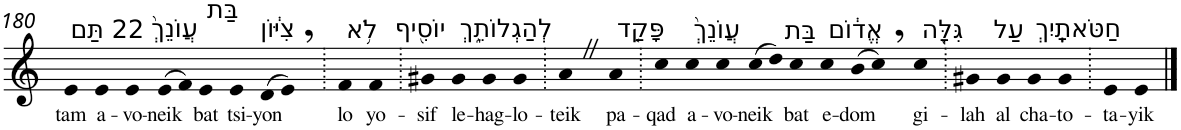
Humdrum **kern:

**kern	**text
*part1	*part1
*staff1	*staff1
*I"Piano	*
*I'Pno	*
!!LO:PB:g=z
*clefG2	*
*k[]	*
=180	=180
!LO:TX:a:t=22 תַּם	!
!	!LO:LY:b
4e	tam
!LO:TX:a:t=עֲוֺנֵךְ֙	!
!	!LO:LY:b
4e	a-
!	!LO:LY:b
4e	-vo-
!	!LO:LY:b
(>8e	-neik
8f)	.
!LO:TX:a:t=בַּת	!
!	!LO:LY:b
4e	bat
!LO:TX:a:t=צִיּ֔וֹן	!
!	!LO:LY:b
4e	tsi-
!	!LO:LY:b
(>8d	-yon
8e,)	.
=181.	=181.
!LO:TX:a:t=לֹ֥א	!
!	!LO:LY:b
4f	lo
!LO:TX:a:t=יוֹסִ֖יף	!
!	!LO:LY:b
4f	yo-
=182.	=182.
!	!LO:LY:b
4g#X	-sif
!LO:TX:a:t=לְהַגְלוֹתֵ֑ךְ	!
!	!LO:LY:b
4g#	le-
!	!LO:LY:b
4g#	-hag-
!	!LO:LY:b
4g#	-lo-
=183.	=183.
!	!LO:LY:b
4aZ	-teik
!LO:TX:a:t=פָּקַ֤ד	!
!	!LO:LY:b
4a	pa-
=184.	=184.
!	!LO:LY:b
4cc	-qad
!LO:TX:a:t=עֲוֺנֵךְ֙	!
!	!LO:LY:b
4cc	a-
!	!LO:LY:b
4cc	-vo-
!	!LO:LY:b
(>8cc	-neik
8dd)	.
!LO:TX:a:t=בַּת	!
!	!LO:LY:b
4cc	bat
!LO:TX:a:t=אֱד֔וֹם	!
!	!LO:LY:b
4cc	e-
!	!LO:LY:b
(>8b	-dom
8cc,)	.
!LO:TX:a:t=גִּלָּ֖ה	!
!	!LO:LY:b
4cc	gi-
=185.	=185.
!	!LO:LY:b
4g#X	-lah
!LO:TX:a:t=עַל	!
!	!LO:LY:b
4g#	al
!LO:TX:a:t=חַטֹּאתָֽיִךְ	!
!	!LO:LY:b
4g#	cha-
!	!LO:LY:b
4g#	-to-
=186.	=186.
!	!LO:LY:b
4e	-ta-
!	!LO:LY:b
4e	-yik
==	==
*-	*-
